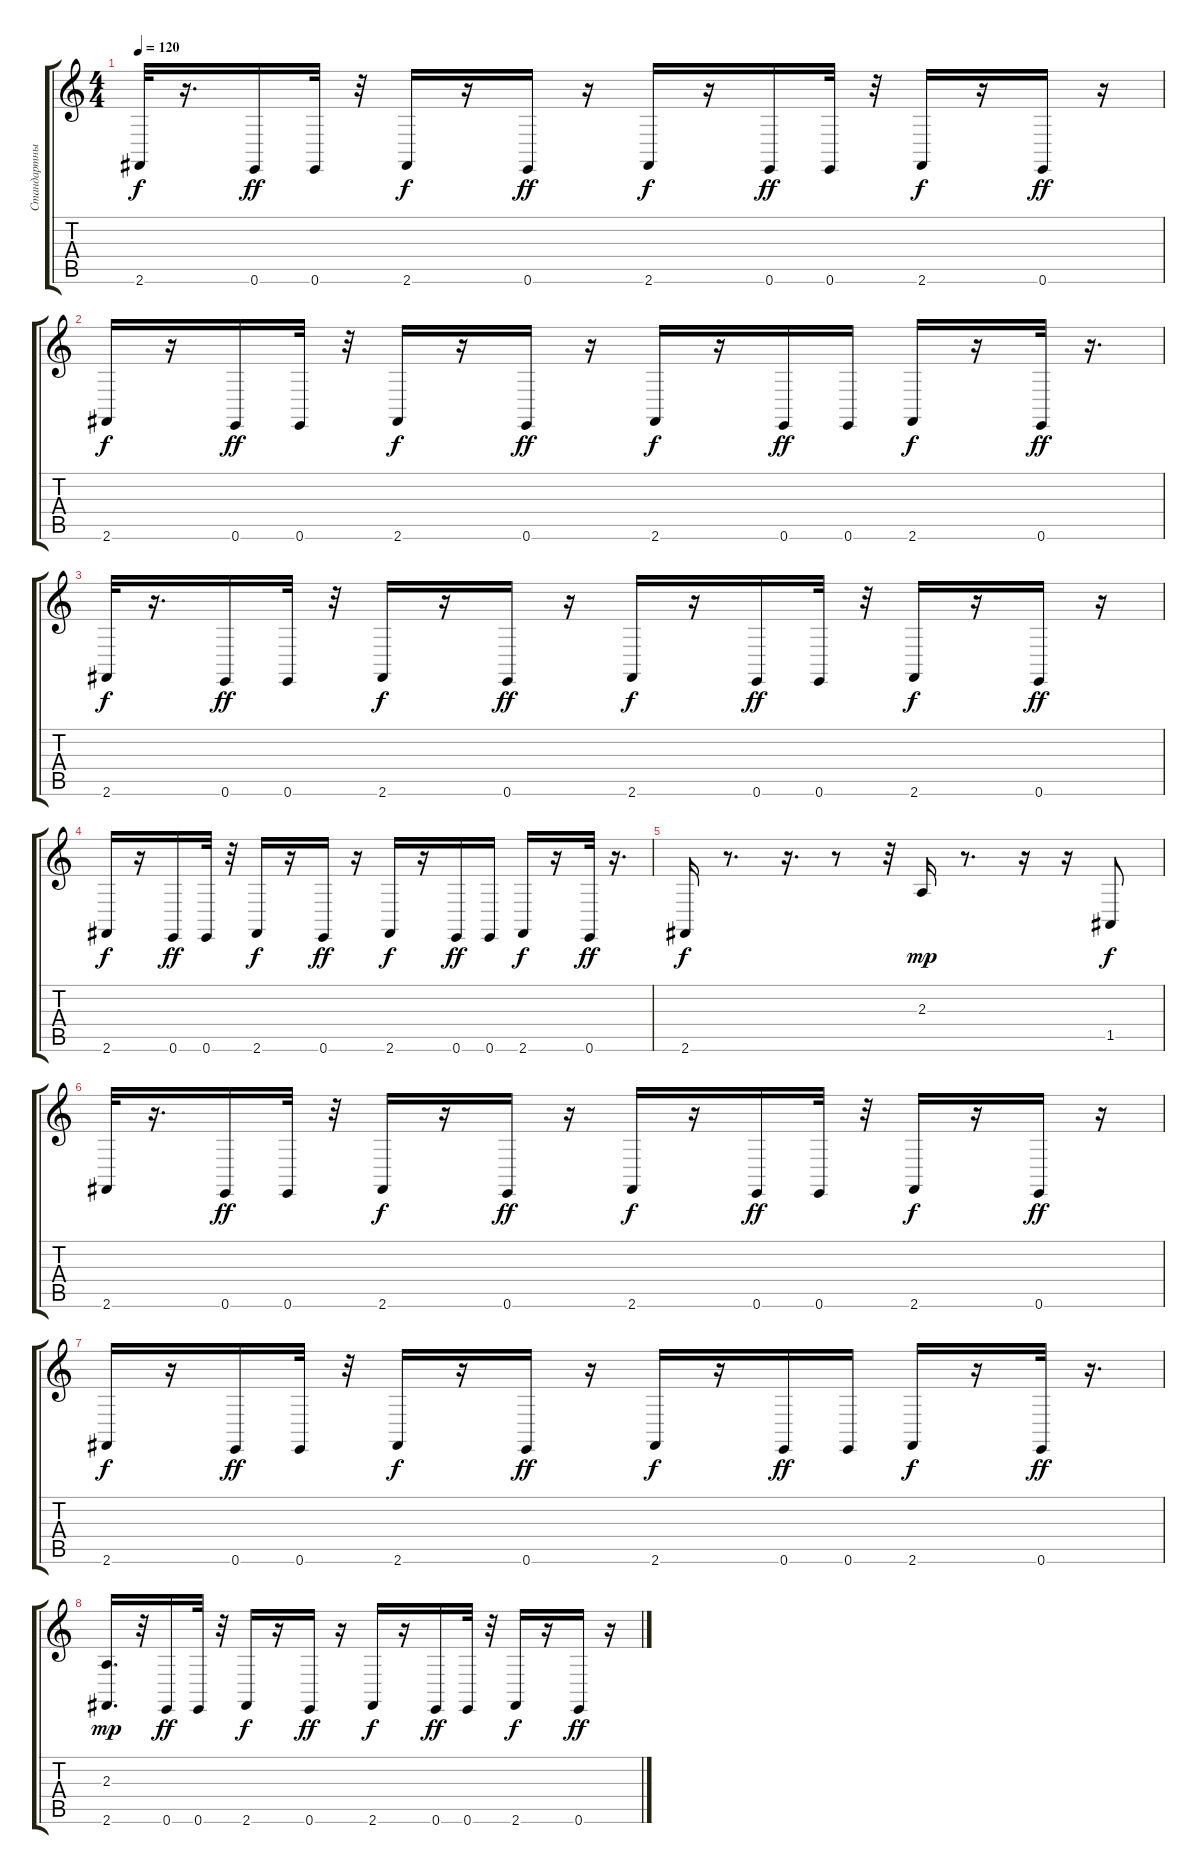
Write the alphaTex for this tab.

\track ("Стандартный Набор" "Стандартны") {instrument synthdrum}
\staff {score tabs}
\tuning (E4 B3 G3 D3 A2 E2) {hide}
\ts (4 4)
\tempo 120
\clef g2
\ks c
2.6.32{dy f} r.16{d} 0.6.16{dy ff} 0.6.32 r.32 2.6.16{dy f} r.16 0.6.16{dy ff} r.16 2.6.16{dy f} r.16 0.6.16{dy ff} 0.6.32 r.32 2.6.16{dy f} r.16 0.6.16{dy ff} r.16 |
2.6.16{dy f} r.16 0.6.16{dy ff} 0.6.32 r.32 2.6.16{dy f} r.16 0.6.16{dy ff} r.16 2.6.16{dy f} r.16 0.6.16{dy ff} 0.6.16 2.6.16{dy f} r.16 0.6.32{dy ff} r.16{d} |
2.6.32{dy f} r.16{d} 0.6.16{dy ff} 0.6.32 r.32 2.6.16{dy f} r.16 0.6.16{dy ff} r.16 2.6.16{dy f} r.16 0.6.16{dy ff} 0.6.32 r.32 2.6.16{dy f} r.16 0.6.16{dy ff} r.16 |
2.6.16{dy f} r.16 0.6.16{dy ff} 0.6.32 r.32 2.6.16{dy f} r.16 0.6.16{dy ff} r.16 2.6.16{dy f} r.16 0.6.16{dy ff} 0.6.16 2.6.16{dy f} r.16 0.6.32{dy ff} r.16{d} |
2.6.16{dy f} r.8{d} r.16{d} r.8 r.32 2.3.16{dy mp} r.8{d} r.16 r.16 1.5.8{dy f} |
2.6.32 r.16{d} 0.6.16{dy ff} 0.6.32 r.32 2.6.16{dy f} r.16 0.6.16{dy ff} r.16 2.6.16{dy f} r.16 0.6.16{dy ff} 0.6.32 r.32 2.6.16{dy f} r.16 0.6.16{dy ff} r.16 |
2.6.16{dy f} r.16 0.6.16{dy ff} 0.6.32 r.32 2.6.16{dy f} r.16 0.6.16{dy ff} r.16 2.6.16{dy f} r.16 0.6.16{dy ff} 0.6.16 2.6.16{dy f} r.16 0.6.32{dy ff} r.16{d} |
(2.3 2.6).16{d dy mp} r.32 0.6.16{dy ff} 0.6.32 r.32 2.6.16{dy f} r.16 0.6.16{dy ff} r.16 2.6.16{dy f} r.16 0.6.16{dy ff} 0.6.32 r.32 2.6.16{dy f} r.16 0.6.16{dy ff} r.16
